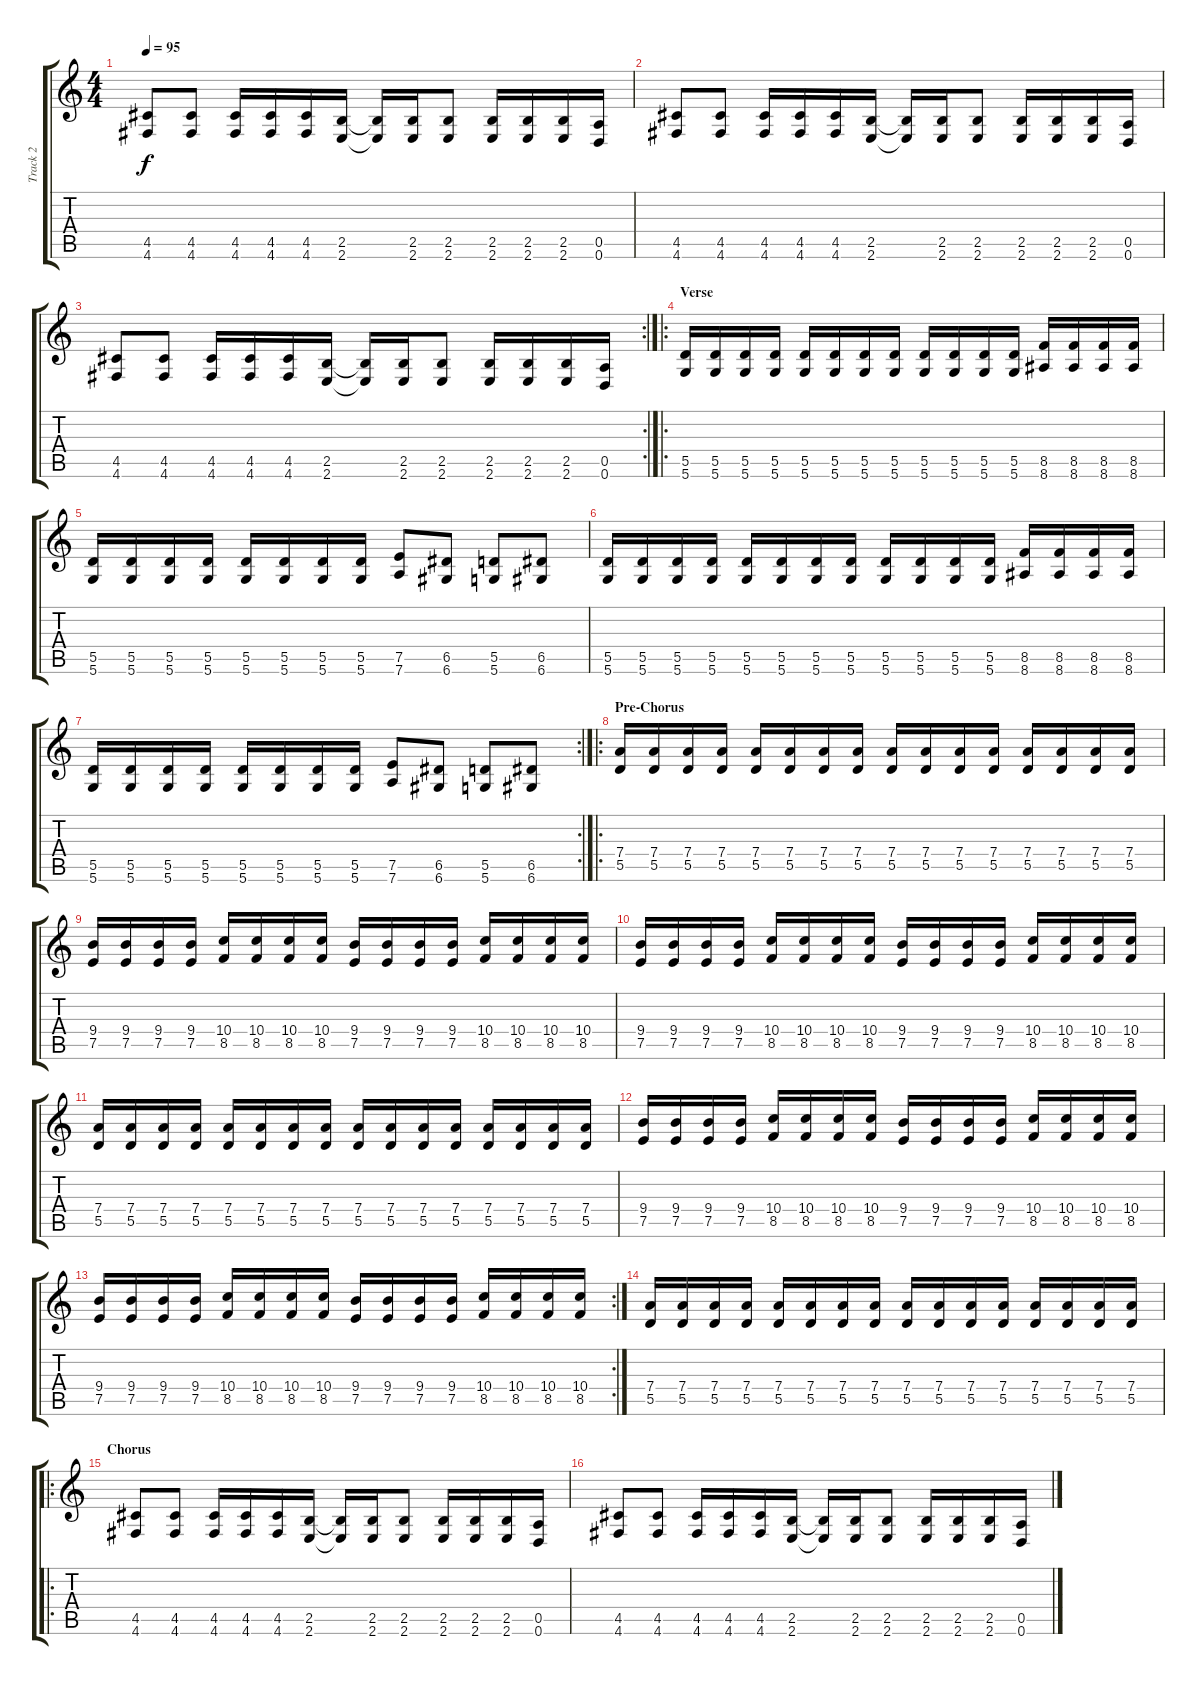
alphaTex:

\track ("Track 2" "Track 2") {instrument overdrivenguitar}
\staff {score tabs}
\tuning (E4 B3 G3 D3 A2 D2) {hide}
\ts (4 4)
\tempo 95
\clef g2
\ks c
(4.5 4.6).8{dy f} (4.5 4.6).8 (4.5 4.6).16 (4.5 4.6).16 (4.5 4.6).16 (2.5 2.6).16 (2.5{t} 2.6{t}).16 (2.5 2.6).16 (2.5 2.6).8 (2.5 2.6).16 (2.5 2.6).16 (2.5 2.6).16 (0.5 0.6).16 |
(4.5 4.6).8 (4.5 4.6).8 (4.5 4.6).16 (4.5 4.6).16 (4.5 4.6).16 (2.5 2.6).16 (2.5{t} 2.6{t}).16 (2.5 2.6).16 (2.5 2.6).8 (2.5 2.6).16 (2.5 2.6).16 (2.5 2.6).16 (0.5 0.6).16 |
\rc 2
(4.5 4.6).8 (4.5 4.6).8 (4.5 4.6).16 (4.5 4.6).16 (4.5 4.6).16 (2.5 2.6).16 (2.5{t} 2.6{t}).16 (2.5 2.6).16 (2.5 2.6).8 (2.5 2.6).16 (2.5 2.6).16 (2.5 2.6).16 (0.5 0.6).16 |
\ro
\section ("" "Verse")
(5.5 5.6).16 (5.5 5.6).16 (5.5 5.6).16 (5.5 5.6).16 (5.5 5.6).16 (5.5 5.6).16 (5.5 5.6).16 (5.5 5.6).16 (5.5 5.6).16 (5.5 5.6).16 (5.5 5.6).16 (5.5 5.6).16 (8.5 8.6).16 (8.5 8.6).16 (8.5 8.6).16 (8.5 8.6).16 |
(5.5 5.6).16 (5.5 5.6).16 (5.5 5.6).16 (5.5 5.6).16 (5.5 5.6).16 (5.5 5.6).16 (5.5 5.6).16 (5.5 5.6).16 (7.5 7.6).8 (6.5 6.6).8 (5.5 5.6).8 (6.5 6.6).8 |
(5.5 5.6).16 (5.5 5.6).16 (5.5 5.6).16 (5.5 5.6).16 (5.5 5.6).16 (5.5 5.6).16 (5.5 5.6).16 (5.5 5.6).16 (5.5 5.6).16 (5.5 5.6).16 (5.5 5.6).16 (5.5 5.6).16 (8.5 8.6).16 (8.5 8.6).16 (8.5 8.6).16 (8.5 8.6).16 |
\rc 2
(5.5 5.6).16 (5.5 5.6).16 (5.5 5.6).16 (5.5 5.6).16 (5.5 5.6).16 (5.5 5.6).16 (5.5 5.6).16 (5.5 5.6).16 (7.5 7.6).8 (6.5 6.6).8 (5.5 5.6).8 (6.5 6.6).8 |
\ro
\section ("" "Pre-Chorus")
(7.4 5.5).16 (7.4 5.5).16 (7.4 5.5).16 (7.4 5.5).16 (7.4 5.5).16 (7.4 5.5).16 (7.4 5.5).16 (7.4 5.5).16 (7.4 5.5).16 (7.4 5.5).16 (7.4 5.5).16 (7.4 5.5).16 (7.4 5.5).16 (7.4 5.5).16 (7.4 5.5).16 (7.4 5.5).16 |
(9.4 7.5).16 (9.4 7.5).16 (9.4 7.5).16 (9.4 7.5).16 (10.4 8.5).16 (10.4 8.5).16 (10.4 8.5).16 (10.4 8.5).16 (9.4 7.5).16 (9.4 7.5).16 (9.4 7.5).16 (9.4 7.5).16 (10.4 8.5).16 (10.4 8.5).16 (10.4 8.5).16 (10.4 8.5).16 |
(9.4 7.5).16 (9.4 7.5).16 (9.4 7.5).16 (9.4 7.5).16 (10.4 8.5).16 (10.4 8.5).16 (10.4 8.5).16 (10.4 8.5).16 (9.4 7.5).16 (9.4 7.5).16 (9.4 7.5).16 (9.4 7.5).16 (10.4 8.5).16 (10.4 8.5).16 (10.4 8.5).16 (10.4 8.5).16 |
(7.4 5.5).16 (7.4 5.5).16 (7.4 5.5).16 (7.4 5.5).16 (7.4 5.5).16 (7.4 5.5).16 (7.4 5.5).16 (7.4 5.5).16 (7.4 5.5).16 (7.4 5.5).16 (7.4 5.5).16 (7.4 5.5).16 (7.4 5.5).16 (7.4 5.5).16 (7.4 5.5).16 (7.4 5.5).16 |
(9.4 7.5).16 (9.4 7.5).16 (9.4 7.5).16 (9.4 7.5).16 (10.4 8.5).16 (10.4 8.5).16 (10.4 8.5).16 (10.4 8.5).16 (9.4 7.5).16 (9.4 7.5).16 (9.4 7.5).16 (9.4 7.5).16 (10.4 8.5).16 (10.4 8.5).16 (10.4 8.5).16 (10.4 8.5).16 |
\rc 2
(9.4 7.5).16 (9.4 7.5).16 (9.4 7.5).16 (9.4 7.5).16 (10.4 8.5).16 (10.4 8.5).16 (10.4 8.5).16 (10.4 8.5).16 (9.4 7.5).16 (9.4 7.5).16 (9.4 7.5).16 (9.4 7.5).16 (10.4 8.5).16 (10.4 8.5).16 (10.4 8.5).16 (10.4 8.5).16 |
(7.4 5.5).16 (7.4 5.5).16 (7.4 5.5).16 (7.4 5.5).16 (7.4 5.5).16 (7.4 5.5).16 (7.4 5.5).16 (7.4 5.5).16 (7.4 5.5).16 (7.4 5.5).16 (7.4 5.5).16 (7.4 5.5).16 (7.4 5.5).16 (7.4 5.5).16 (7.4 5.5).16 (7.4 5.5).16 |
\ro
\section ("" "Chorus")
(4.5 4.6).8 (4.5 4.6).8 (4.5 4.6).16 (4.5 4.6).16 (4.5 4.6).16 (2.5 2.6).16 (2.5{t} 2.6{t}).16 (2.5 2.6).16 (2.5 2.6).8 (2.5 2.6).16 (2.5 2.6).16 (2.5 2.6).16 (0.5 0.6).16 |
(4.5 4.6).8 (4.5 4.6).8 (4.5 4.6).16 (4.5 4.6).16 (4.5 4.6).16 (2.5 2.6).16 (2.5{t} 2.6{t}).16 (2.5 2.6).16 (2.5 2.6).8 (2.5 2.6).16 (2.5 2.6).16 (2.5 2.6).16 (0.5 0.6).16
